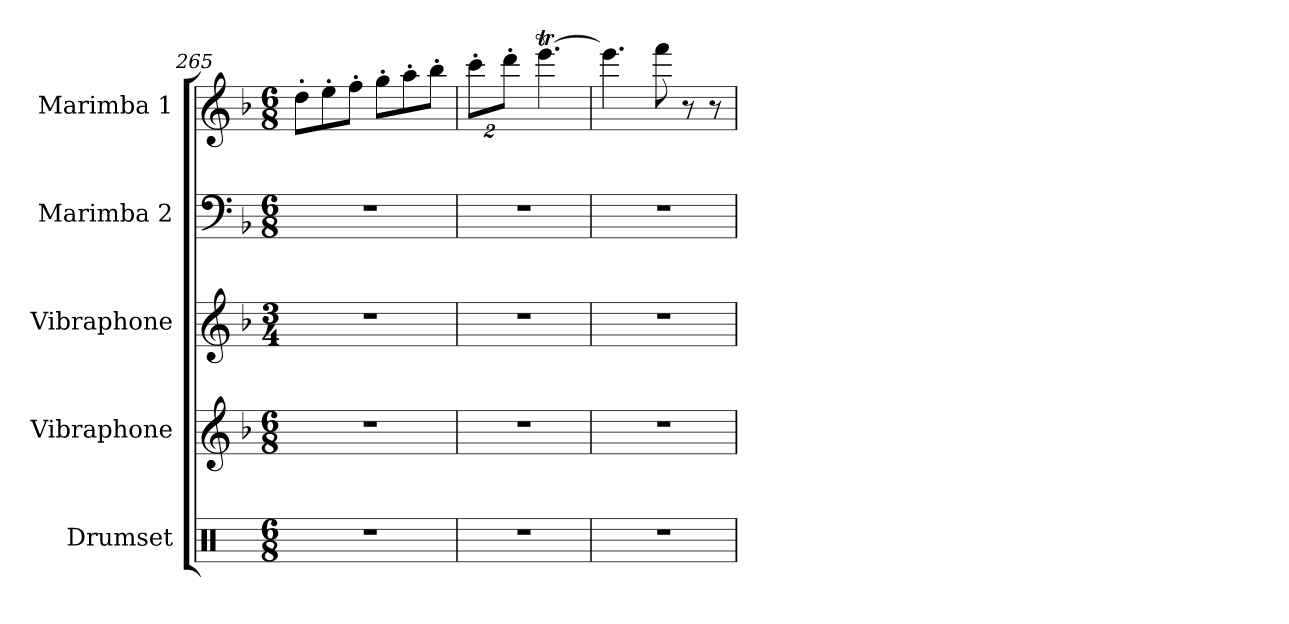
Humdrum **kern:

**kern	**kern	**kern	**kern	**kern
*part5	*part4	*part3	*part2	*part1
*staff5	*staff4	*staff3	*staff2	*staff1
*I"Drumset	*I"Vibraphone	*I"Vibraphone	*I"Marimba 2	*I"Marimba 1
*I'Drs.	*I'Vib.	*I'Vib.	*I'Mrm. 2	*I'Mrm. 1
!!LO:PB:g=z
*clefX	*clefG2	*clefG2	*clefF4	*clefG2
*k[]	*k[b-]	*k[b-]	*k[b-]	*k[b-]
*M6/8	*M6/8	*M3/4	*M6/8	*M6/8
=265	=265	=265	=265	=265
2.r	2.r	2.r	2.r	8dd'\L
.	.	.	.	8ee'\
.	.	.	.	8ff'\J
.	.	.	.	8gg'\L
.	.	.	.	8aa'\
.	.	.	.	8bb-'\J
=266	=266	=266	=266	=266
*	*	*	*	*Xbrackettup
2.r	2.r	2.r	2.r	16%3ccc'\L
.	.	.	.	16%3ddd'\J
.	.	.	.	[4.eeet\
=267	=267	=267	=267	=267
2.r	2.r	2.r	2.r	4.eee\]
.	.	.	.	8fff\
.	.	.	.	8r
.	.	.	.	8r
=	=	=	=	=
*-	*-	*-	*-	*-
